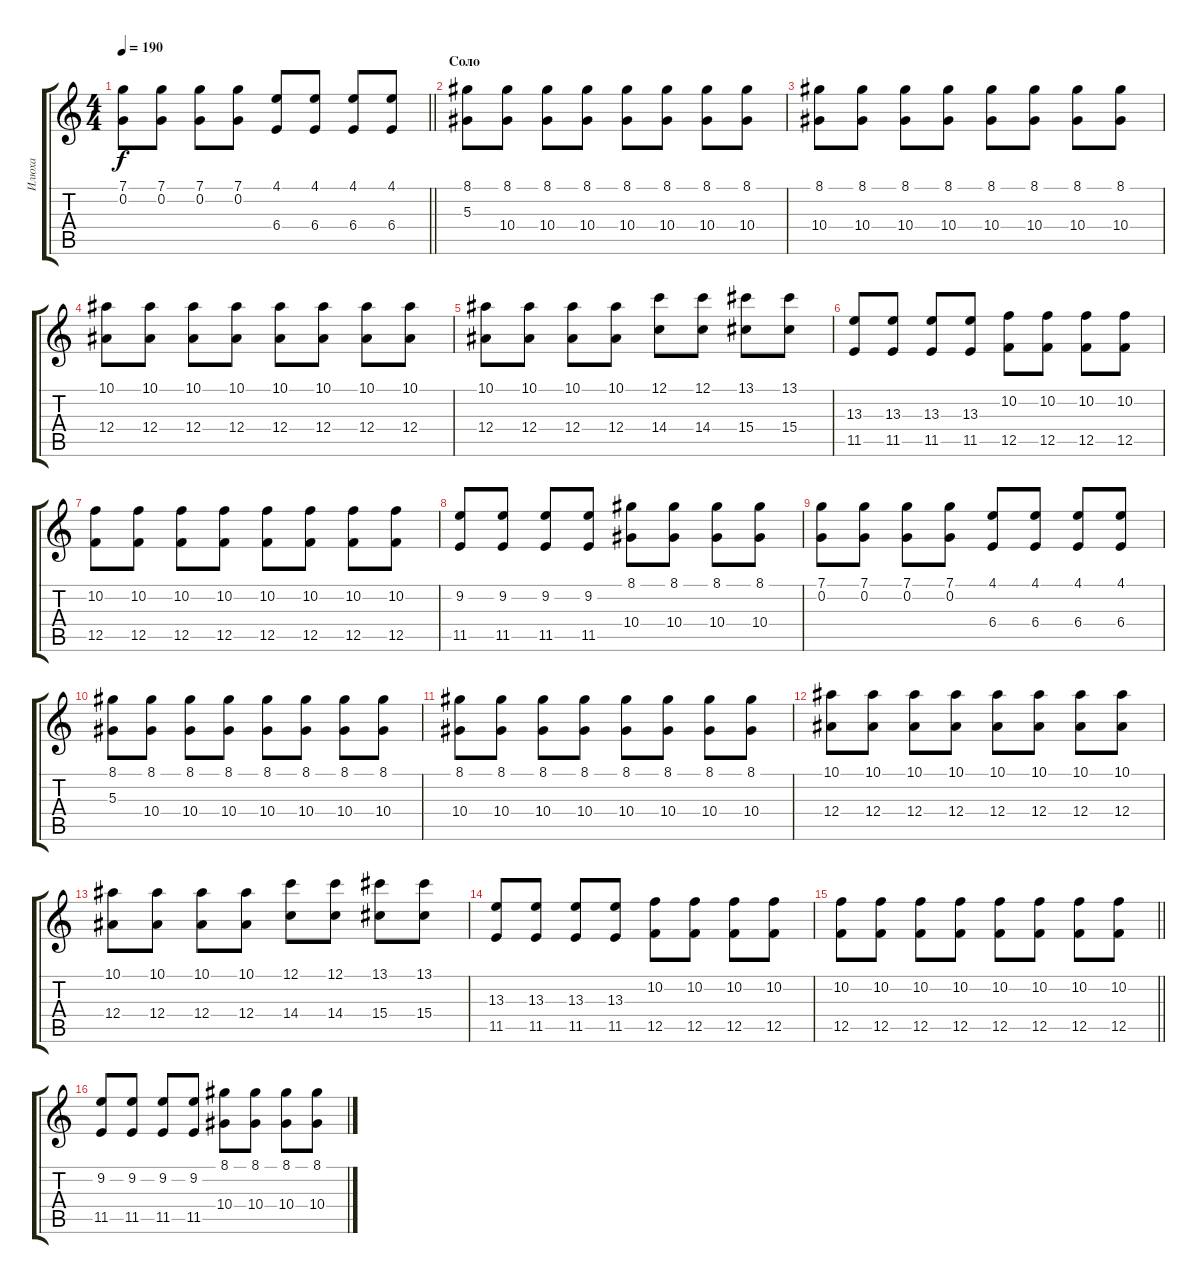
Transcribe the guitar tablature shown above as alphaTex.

\track ("Илюха" "Илюха") {instrument distortionguitar}
\staff {score tabs}
\tuning (C4 G3 Eb3 Bb2 F2 C2) {hide}
\ts (4 4)
\tempo 190
\clef g2
\barLineRight lightlight
\ks c
(7.1 0.2).8{dy f} (7.1 0.2).8 (7.1 0.2).8 (7.1 0.2).8 (4.1 6.4).8 (4.1 6.4).8 (4.1 6.4).8 (4.1 6.4).8 |
\section ("" "Соло")
(8.1 5.3).8 (8.1 10.4).8 (8.1 10.4).8 (8.1 10.4).8 (8.1 10.4).8 (8.1 10.4).8 (8.1 10.4).8 (8.1 10.4).8 |
(8.1 10.4).8 (8.1 10.4).8 (8.1 10.4).8 (8.1 10.4).8 (8.1 10.4).8 (8.1 10.4).8 (8.1 10.4).8 (8.1 10.4).8 |
(10.1 12.4).8 (10.1 12.4).8 (10.1 12.4).8 (10.1 12.4).8 (10.1 12.4).8 (10.1 12.4).8 (10.1 12.4).8 (10.1 12.4).8 |
(10.1 12.4).8 (10.1 12.4).8 (10.1 12.4).8 (10.1 12.4).8 (12.1 14.4).8 (12.1 14.4).8 (13.1 15.4).8 (13.1 15.4).8 |
(13.3 11.5).8 (13.3 11.5).8 (13.3 11.5).8 (13.3 11.5).8 (10.2 12.5).8 (10.2 12.5).8 (10.2 12.5).8 (10.2 12.5).8 |
(10.2 12.5).8 (10.2 12.5).8 (10.2 12.5).8 (10.2 12.5).8 (10.2 12.5).8 (10.2 12.5).8 (10.2 12.5).8 (10.2 12.5).8 |
(9.2 11.5).8 (9.2 11.5).8 (9.2 11.5).8 (9.2 11.5).8 (8.1 10.4).8 (8.1 10.4).8 (8.1 10.4).8 (8.1 10.4).8 |
(7.1 0.2).8 (7.1 0.2).8 (7.1 0.2).8 (7.1 0.2).8 (4.1 6.4).8 (4.1 6.4).8 (4.1 6.4).8 (4.1 6.4).8 |
(8.1 5.3).8 (8.1 10.4).8 (8.1 10.4).8 (8.1 10.4).8 (8.1 10.4).8 (8.1 10.4).8 (8.1 10.4).8 (8.1 10.4).8 |
(8.1 10.4).8 (8.1 10.4).8 (8.1 10.4).8 (8.1 10.4).8 (8.1 10.4).8 (8.1 10.4).8 (8.1 10.4).8 (8.1 10.4).8 |
(10.1 12.4).8 (10.1 12.4).8 (10.1 12.4).8 (10.1 12.4).8 (10.1 12.4).8 (10.1 12.4).8 (10.1 12.4).8 (10.1 12.4).8 |
(10.1 12.4).8 (10.1 12.4).8 (10.1 12.4).8 (10.1 12.4).8 (12.1 14.4).8 (12.1 14.4).8 (13.1 15.4).8 (13.1 15.4).8 |
(13.3 11.5).8 (13.3 11.5).8 (13.3 11.5).8 (13.3 11.5).8 (10.2 12.5).8 (10.2 12.5).8 (10.2 12.5).8 (10.2 12.5).8 |
\barLineRight lightlight
(10.2 12.5).8 (10.2 12.5).8 (10.2 12.5).8 (10.2 12.5).8 (10.2 12.5).8 (10.2 12.5).8 (10.2 12.5).8 (10.2 12.5).8 |
(9.2 11.5).8 (9.2 11.5).8 (9.2 11.5).8 (9.2 11.5).8 (8.1 10.4).8 (8.1 10.4).8 (8.1 10.4).8 (8.1 10.4).8
